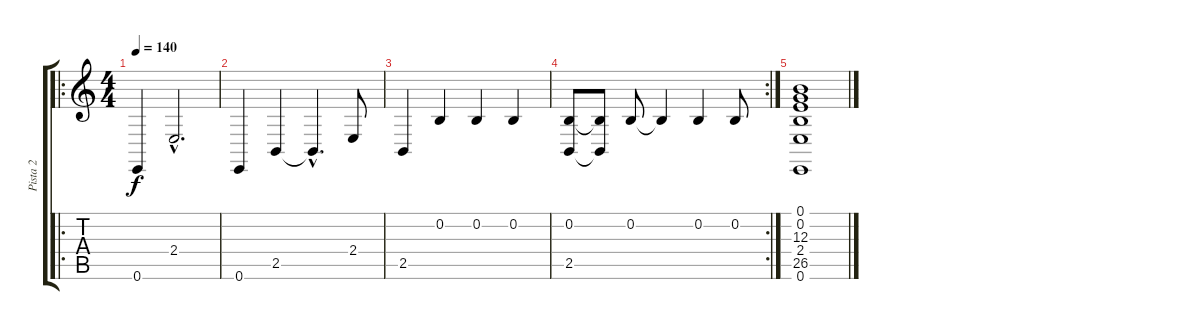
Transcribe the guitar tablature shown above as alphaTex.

\track ("Pista 2" "Pista 2") {instrument acousticgrandpiano}
\staff {score tabs}
\tuning (E4 B3 G3 D3 A2 E2) {hide}
\ro
\ts (4 4)
\tempo 140
\clef g2
\ks c
0.6.4{dy f volume 16 instrument acousticgrandpiano} 2.4{hac}.2{d} |
0.6.4{volume 16} 2.5.4{volume 16} 2.5{hac t}.4{d volume 13} 2.4.8 |
2.5.4{volume 16} 0.2.4{volume 13} 0.2.4 0.2.4 |
\rc 2
(0.2 2.5).8 (0.2{t} 2.5{t}).8 0.2.8 0.2{t}.4 0.2.4 0.2.8 |
(0.1 0.2 12.3 2.4 26.5 0.6).1
